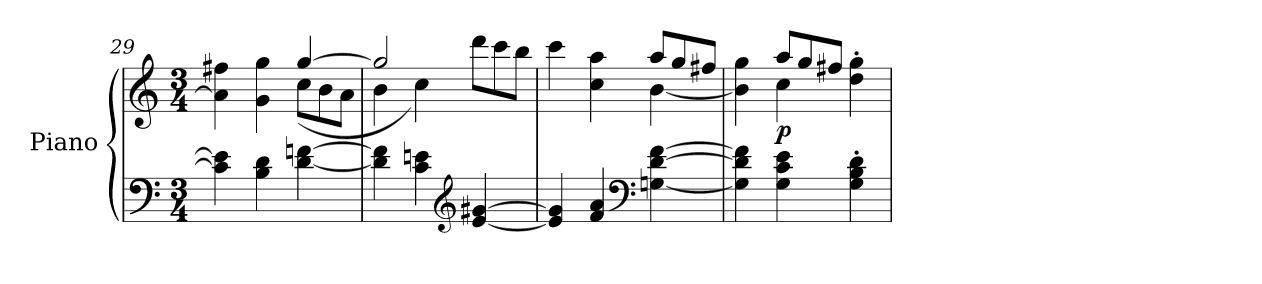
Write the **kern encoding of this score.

**kern	**kern	**dynam
*part1	*part1	*part1
*staff2	*staff1	*staff1/2
*I"Piano	*	*
*I'Pno.	*	*
*clefF4	*clefG2	*
*k[]	*k[]	*
*M3/4	*M3/4	*
=29	=29	=29
*	*^	*
4c\] 4e-\]	4a\] 4ff#X\	2rgggyy	.
4B\ 4d\	4g\ 4gg\	.	.
*	*	*Xtuplet	*
[4d\ [4fn\	[4gg/	(<12cc\L	.
.	.	12b\	.
.	.	12a\J	.
=30	=30	=30	=30
4d\] 4f\]	2gg/]	4b\	.
4c\ 4en\	.	4cc\)	.
*clefG2	*	*	*
[4e/ [4g#X/	12ddd\L	4ryy	.
.	12ccc\	.	.
.	12bb\J	.	.
=31	=31	=31	=31
4e/] 4g#/]	4ccc\	2ryy	.
4f/ 4a/	4cc\ 4aa\	.	.
*clefF4	*	*	*
[4Gn\ [4d\ [4f\	12aa/L	[4b\	.
.	12gg/	.	.
.	12ff#X/J	.	.
=32	=32	=32	=32
4G\] 4d\] 4f\]	4b\] 4gg\	4ryy	.
!	!	!	!LO:DY:b
4G\ 4c\ 4e\	12aa/L	4cc\	p
.	12gg/	.	.
.	12ff#X/J	.	.
4G\' 4B\' 4d\'	4dd\' 4gg\'	4ryy	.
*	*v	*v	*
=	=	=
*-	*-	*-
